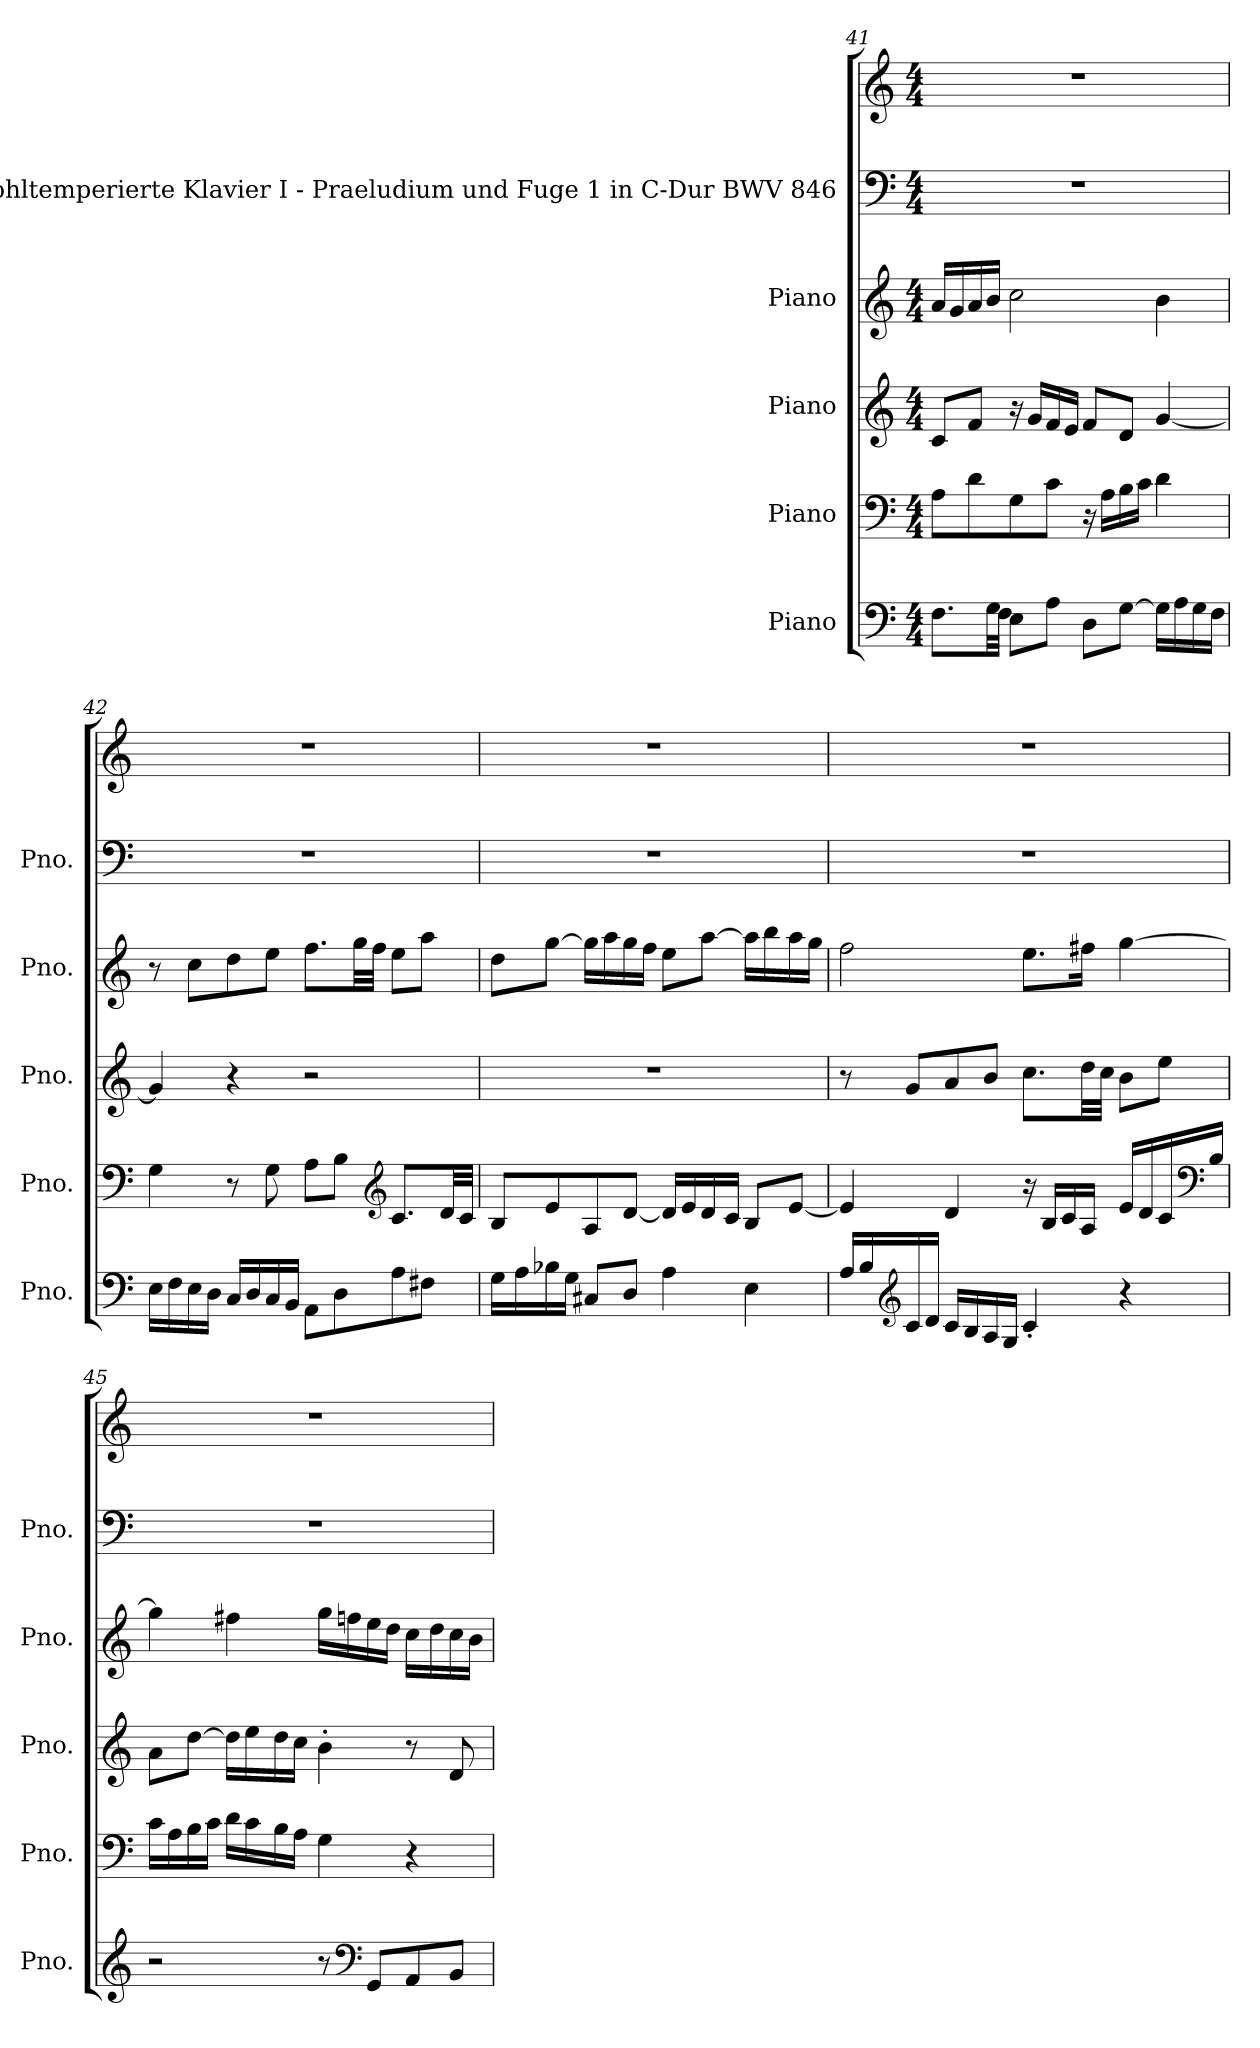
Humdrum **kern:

**kern	**kern	**kern	**kern	**kern	**kern
*part5	*part4	*part3	*part2	*part1	*part1
*staff6	*staff5	*staff4	*staff3	*staff2	*staff1
*I"Piano	*I"Piano	*I"Piano	*I"Piano	*I"Piano, Das wohltemperierte Klavier I - Praeludium und Fuge 1 in C-Dur BWV 846	*
*I'Pno.	*I'Pno.	*I'Pno.	*I'Pno.	*I'Pno.	*
*clefF4	*clefF4	*clefG2	*clefG2	*clefF4	*clefG2
*k[]	*k[]	*k[]	*k[]	*k[]	*k[]
*M4/4	*M4/4	*M4/4	*M4/4	*M4/4	*M4/4
=41	=41	=41	=41	=41	=41
*	*	*	*	*	*^
*	*	*	*	*	*	*^
*	*	*	*	*	*	*	*^
*	*	*	*	*	*	*	*	*^
*	*	*	*	*	*	*	*	*	*^
8.F\L	8A\L	8c/L	16a/LL	1r	1r	8.ryy	4ryy	2ryy	2ryy	2..ryy
.	.	.	16g/	.	.	.	.	.	.	.
.	8d\	8f/J	16a/	.	.	.	.	.	.	.
*	*	*	*	*	*MM69	*	*	*	*	*
32G\LL	.	.	16b/JJ	.	.	2ryy	.	.	.	.
32F\JJJ	.	.	.	.	.	.	.	.	.	.
*	*	*	*	*	*MM63	*	*	*	*	*
8E\L	8G\	16r	2cc\	.	.	.	2.ryy	.	.	.
.	.	16g/LL	.	.	.	.	.	.	.	.
8A\J	8c\J	16f/	.	.	.	.	.	.	.	.
.	.	16e/JJ	.	.	.	.	.	.	.	.
*	*	*	*	*	*MM62	*	*	*	*	*
8D\L	16r	8f/L	.	.	.	.	.	2ryy	8ryy	.
.	16A\LL	.	.	.	.	.	.	.	.	.
*	*	*	*	*	*MM63	*	*	*	*	*
[8G\J	16B\	8d/J	.	.	.	.	.	.	4.ryy	.
.	16c\JJ	.	.	.	.	4ryy	.	.	.	.
16G\LL]	4d\	[4g/	4b\	.	.	.	.	.	.	.
16A\	.	.	.	.	.	.	.	.	.	.
*	*	*	*	*	*MM66	*	*	*	*	*
16G\	.	.	.	.	.	.	.	.	.	8ryy
16F\JJ	.	.	.	.	.	16ryy	.	.	.	.
*	*	*	*	*	*v	*v	*v	*v	*v	*v
!!LO:PB:g=z
=42	=42	=42	=42	=42	=42
*	*	*	*	*	*MM63
*	*	*	*	*	*^
*	*	*	*	*	*	*^
*	*	*	*	*	*	*	*^
*	*	*	*	*	*	*	*	*^
16E\LL	4G\	4g/]	8r	1r	1r	4.ryy	2ryy	2ryy	2.ryy
16F\	.	.	.	.	.	.	.	.	.
16E\	.	.	8cc\L	.	.	.	.	.	.
16D\JJ	.	.	.	.	.	.	.	.	.
16C/LL	8r	4r	8dd\	.	.	.	.	.	.
16D/	.	.	.	.	.	.	.	.	.
*	*	*	*	*	*MM62	*	*	*	*
16C/	8G\	.	8ee\J	.	.	2ryy	.	.	.
16BB/JJ	.	.	.	.	.	.	.	.	.
*	*	*	*	*	*MM63	*	*	*	*
8AA\L	8A\L	2r	8.ff\L	.	.	.	2ryy	8.ryy	.
8D\	8B\J	.	.	.	.	.	.	.	.
*	*	*	*	*	*MM67	*	*	*	*
.	.	.	32gg\LL	.	.	.	.	4ryy	.
.	.	.	32ff\JJJ	.	.	.	.	.	.
*	*clefG2	*	*	*	*	*	*	*	*
*	*	*	*	*	*MM64	*	*	*	*
8A\	8.c/L	.	8ee\L	.	.	.	.	.	4ryy
8F#X\J	.	.	8aa\J	.	.	8ryy	.	.	.
.	32d/LL	.	.	.	.	.	.	16ryy	.
.	32c/JJJ	.	.	.	.	.	.	.	.
=43	=43	=43	=43	=43	=43	=43	=43	=43	=43
*	*	*	*	*	*	*	*	*^	*^
*	*	*	*	*	*	*	*	*	*	*	*
16G\LL	8B/L	1r	8dd\L	1r	1r	96ryy	8ryy	4.ryy	2ryy	2ryy	2...ryy
*	*	*	*	*	*MM62	*	*	*	*	*	*
.	.	.	.	.	.	3%2ryy	.	.	.	.	.
16A\	.	.	.	.	.	.	.	.	.	.	.
*	*	*	*	*	*MM63	*	*	*	*	*	*
16B-X\	8e/	.	[8gg\J	.	.	.	2..ryy	.	.	.	.
16G\JJ	.	.	.	.	.	.	.	.	.	.	.
8C#X/L	8A/	.	16gg\LL]	.	.	.	.	.	.	.	.
.	.	.	16aa\	.	.	.	.	.	.	.	.
*	*	*	*	*	*MM66	*	*	*	*	*	*
8D/J	[8d/J	.	16gg\	.	.	.	.	2ryy	.	.	.
.	.	.	16ff\JJ	.	.	.	.	.	.	.	.
*	*	*	*	*	*MM61	*	*	*	*	*	*
4A\	16d/LL]	.	8ee\L	.	.	.	.	.	2ryy	8ryy	.
.	16e/	.	.	.	.	.	.	.	.	.	.
*	*	*	*	*	*MM63	*	*	*	*	*	*
.	16d/	.	[8aa\J	.	.	.	.	.	.	4.ryy	.
.	.	.	.	.	.	6ryy	.	.	.	.	.
.	16c/JJ	.	.	.	.	.	.	.	.	.	.
4E\	8B/L	.	16aa\LL]	.	.	.	.	.	.	.	.
.	.	.	16bb\	.	.	.	.	.	.	.	.
.	.	.	.	.	.	12...ryy	.	.	.	.	.
*	*	*	*	*	*MM66	*	*	*	*	*	*
.	[8e/J	.	16aa\	.	.	.	.	8ryy	.	.	.
*	*	*	*	*	*MM62	*	*	*	*	*	*
.	.	.	16gg\JJ	.	.	.	.	.	.	.	16ryy
*	*	*	*	*	*v	*v	*v	*v	*v	*v	*v
!!LO:LB:g=z
=44	=44	=44	=44	=44	=44
*	*	*	*	*	*MM63
*	*	*	*	*	*^
*	*	*	*	*	*	*^
16A/LL	4e/]	8r	2ff\	1r	1r	2ryy	2.ryy
16B/	.	.	.	.	.	.	.
*clefG2	*	*	*	*	*	*	*
16c/	.	8g/L	.	.	.	.	.
16d/JJ	.	.	.	.	.	.	.
16c/LL	4d/	8a/	.	.	.	.	.
16B/	.	.	.	.	.	.	.
16A/	.	8b/J	.	.	.	.	.
16G/JJ	.	.	.	.	.	.	.
4c'/	16r	8.cc\L	8.ee\L	.	.	8.ryy	.
.	16B/LL	.	.	.	.	.	.
.	16c/	.	.	.	.	.	.
*	*	*	*	*	*MM67	*	*
.	16A/JJ	32dd\LL	16ff#X\Jk	.	.	4ryy	.
.	.	32cc\JJJ	.	.	.	.	.
*	*	*	*	*	*MM63	*	*
4r	16e/LL	8b\L	[4gg\	.	.	.	4ryy
.	16d/	.	.	.	.	.	.
.	16c/	8ee\J	.	.	.	.	.
*	*clefF4	*	*	*	*	*	*
*	*	*	*	*	*MM64	*	*
.	16B/JJ	.	.	.	.	16ryy	.
*	*	*	*	*	*v	*v	*v
=45	=45	=45	=45	=45	=45
*	*	*	*	*	*MM61
*	*	*	*	*	*^
*	*	*	*	*	*	*^
*	*	*	*	*	*	*	*^
*	*	*	*	*	*	*	*	*^
*	*	*	*	*	*	*	*	*	*^
*	*	*	*	*	*	*	*	*	*	*^
*	*	*	*	*	*	*	*	*	*	*	*^
2r	16c\LL	8a\L	4gg\]	1r	1r	8ryy	4ryy	3ryy	3ryy	2ryy	2ryy	2..ryy
.	16A\	.	.	.	.	.	.	.	.	.	.	.
*	*	*	*	*	*MM64	*	*	*	*	*	*	*
.	16B\	[8dd\J	.	.	.	2..ryy	.	.	.	.	.	.
.	16c\JJ	.	.	.	.	.	.	.	.	.	.	.
*	*	*	*	*	*MM66	*	*	*	*	*	*	*
.	16d\LL	16dd\LL]	4ff#X\	.	.	.	2.ryy	.	.	.	.	.
.	16c\	16ee\	.	.	.	.	.	.	.	.	.	.
.	.	.	.	.	.	.	.	48ryy	12.ryy	.	.	.
*	*	*	*	*	*MM65	*	*	*	*	*	*	*
.	.	.	.	.	.	.	.	3ryy	.	.	.	.
.	16B\	16dd\	.	.	.	.	.	.	.	.	.	.
.	16A\JJ	16cc\JJ	.	.	.	.	.	.	.	.	.	.
*	*	*	*	*	*MM64	*	*	*	*	*	*	*
.	.	.	.	.	.	.	.	.	3ryy	.	.	.
*	*	*	*	*	*MM66	*	*	*	*	*	*	*
8r	4G\	4b'\	16gg\LL	.	.	.	.	.	.	2ryy	16ryy	.
*	*	*	*	*	*MM65	*	*	*	*	*	*	*
.	.	.	16ffn\	.	.	.	.	.	.	.	4..ryy	.
*clefF4	*	*	*	*	*	*	*	*	*	*	*	*
8GG/L	.	.	16ee\	.	.	.	.	.	.	.	.	.
*	*	*	*	*	*MM64	*	*	*	*	*	*	*
.	.	.	16dd\JJ	.	.	.	.	6...ryy	.	.	.	.
8AA/	4r	8r	16cc\LL	.	.	.	.	.	.	.	.	.
.	.	.	.	.	.	.	.	.	6ryy	.	.	.
.	.	.	16dd\	.	.	.	.	.	.	.	.	.
*	*	*	*	*	*MM63	*	*	*	*	*	*	*
8BB/J	.	8d/	16cc\	.	.	.	.	.	.	.	.	8ryy
.	.	.	16b\JJ	.	.	.	.	.	.	.	.	.
.	.	.	.	.	.	.	.	.	24ryy	.	.	.
*	*	*	*	*	*v	*v	*v	*v	*v	*v	*v	*v
=	=	=	=	=	=
*-	*-	*-	*-	*-	*-
